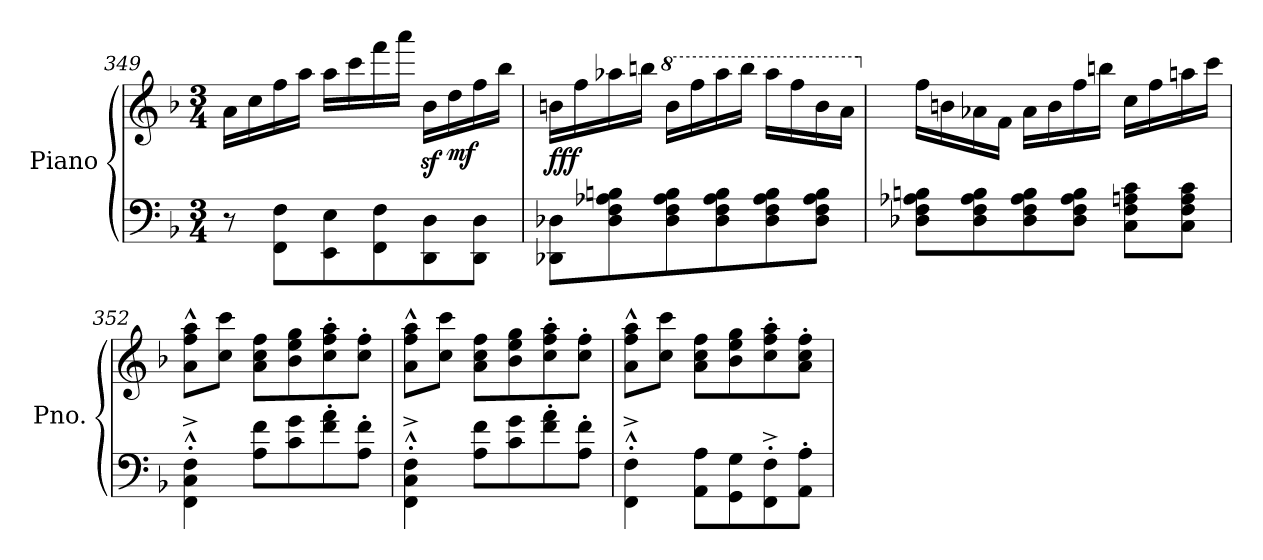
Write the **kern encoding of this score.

**kern	**kern	**dynam
*part1	*part1	*part1
*staff2	*staff1	*staff1/2
*I"Piano	*	*
*I'Pno.	*	*
*clefF4	*clefG2	*
*k[b-]	*k[b-]	*
*M3/4	*M3/4	*
=349	=349	=349
8r	16a\LL	.
.	16cc\	.
8FF\ 8F\L	16ff\	.
.	16aa\JJ	.
8EE\ 8E\	16aa\LL	.
.	16ccc\	.
8FF\ 8F\	16fff\	.
.	16aaa\JJ	.
8DD\ 8D\	16b-z<\LL	.
!	!	!LO:DY:b
.	16dd\	mf
8DD\ 8D\J	16ff\	.
.	16bb-\JJ	.
!!LO:LB:g=z
=350	=350	=350
!	!	!LO:DY:a=2
8DD-X\ 8D-X\L	16bn\LL	fff
.	16ff\	.
8D-\ 8F\ 8A-X\ 8Bn\	16aa-X\	.
.	16bbn\JJ	.
*	*8va	*
8D-\ 8F\ 8A-\ 8B\	16bb\LL	.
.	16fff\	.
8D-\ 8F\ 8A-\ 8B\	16aaa-\	.
.	16bbb\JJ	.
8D-\ 8F\ 8A-\ 8B\	16aaa-\LL	.
.	16fff\	.
8D-\ 8F\ 8A-\ 8B\J	16bb\	.
.	16aa\JJ	.
=351	=351	=351
*	*X8va	*
8D-X\ 8F\ 8A-X\ 8Bn\L	16ff\LL	.
.	16bn\	.
8D-\ 8F\ 8A-\ 8B\	16a-X\	.
.	16f\JJ	.
8D-\ 8F\ 8A-\ 8B\	16a-\LL	.
.	16b\	.
8D-\ 8F\ 8A-\ 8B\J	16ff\	.
.	16bbn\JJ	.
8C\ 8F\ 8An\ 8c\L	16cc\LL	.
.	16ff\	.
8C\ 8F\ 8A\ 8c\J	16aan\	.
.	16ccc\JJ	.
=352	=352	=352
4FF\'^^^ 4C\'^^^ 4F\'^^^	8a\^^ 8ff\^^ 8aa\^^L	.
.	8cc\ 8ccc\J	.
8A\ 8f\L	8a\ 8cc\ 8ff\L	.
8c\ 8g\	8b-\ 8ee\ 8gg\	.
8f\' 8a\'	8cc\' 8ff\' 8aa\'	.
8A\' 8f\'J	8cc\' 8ff\'J	.
=353	=353	=353
4FF\'^^^ 4C\'^^^ 4F\'^^^	8a\^^ 8ff\^^ 8aa\^^L	.
.	8cc\ 8ccc\J	.
8A\ 8f\L	8a\ 8cc\ 8ff\L	.
8c\ 8g\	8b-\ 8ee\ 8gg\	.
8f\' 8a\'	8cc\' 8ff\' 8aa\'	.
8A\' 8f\'J	8cc\' 8ff\'J	.
=354	=354	=354
4FF\'^^^ 4F\'^^^	8a\^^ 8ff\^^ 8aa\^^L	.
.	8cc\ 8ccc\J	.
8AA\ 8A\L	8a\ 8cc\ 8ff\L	.
8GG\ 8G\	8b-\ 8ee\ 8gg\	.
8FF\'^ 8F\'^	8cc\' 8ff\' 8aa\'	.
8AA\' 8A\'J	8a\' 8cc\' 8ff\'J	.
=	=	=
*-	*-	*-
